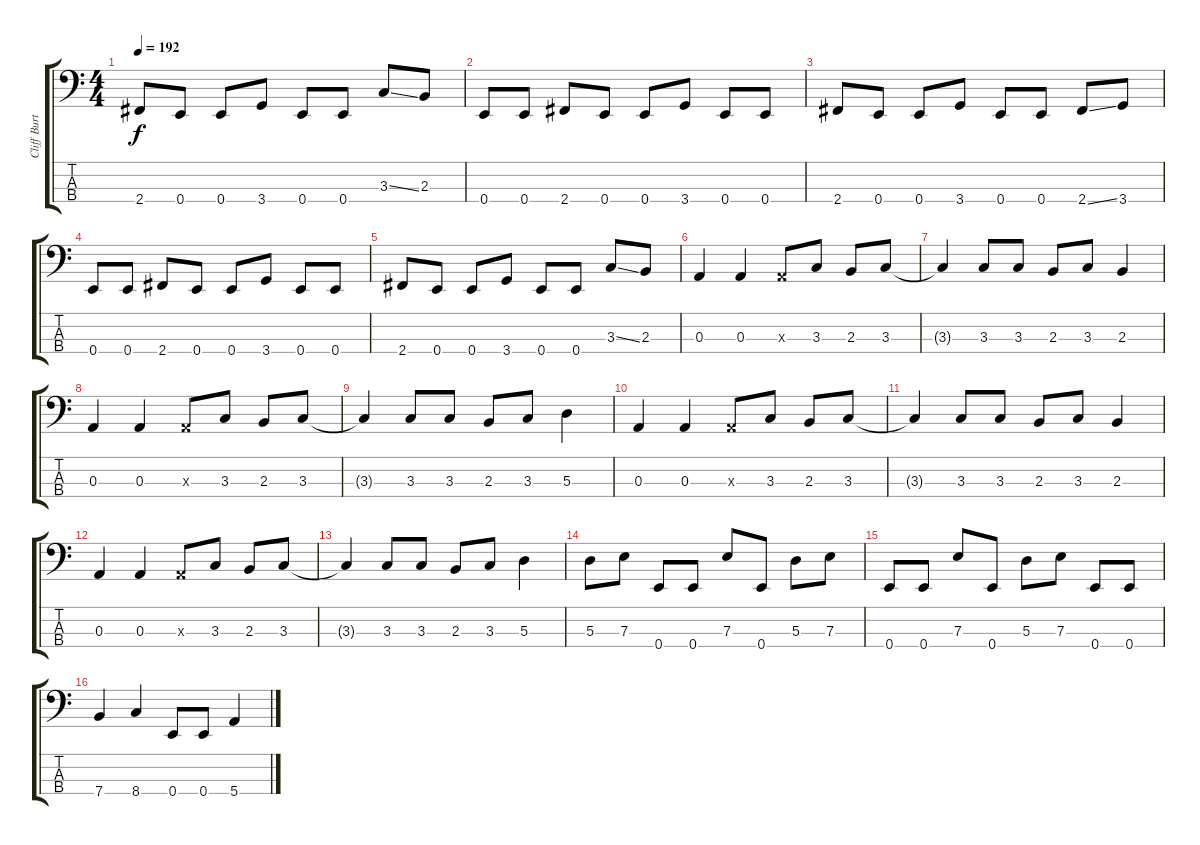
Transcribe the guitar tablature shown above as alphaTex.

\track ("Cliff Burton" "Cliff Burt") {instrument electricbasspick}
\staff {score tabs}
\tuning (G2 D2 A1 E1) {hide}
\ts (4 4)
\tempo 192
\clef f4
\ks c
2.4.8{dy f} 0.4.8 0.4.8 3.4.8 0.4.8 0.4.8 3.3{ss}.8 2.3.8 |
0.4.8 0.4.8 2.4.8 0.4.8 0.4.8 3.4.8 0.4.8 0.4.8 |
2.4.8 0.4.8 0.4.8 3.4.8 0.4.8 0.4.8 2.4{ss}.8 3.4.8 |
0.4.8 0.4.8 2.4.8 0.4.8 0.4.8 3.4.8 0.4.8 0.4.8 |
2.4.8 0.4.8 0.4.8 3.4.8 0.4.8 0.4.8 3.3{ss}.8 2.3.8 |
0.3.4 0.3.4 0.3{x}.8 3.3.8 2.3.8 3.3.8 |
3.3{t}.4 3.3.8 3.3.8 2.3.8 3.3.8 2.3.4 |
0.3.4 0.3.4 0.3{x}.8 3.3.8 2.3.8 3.3.8 |
3.3{t}.4 3.3.8 3.3.8 2.3.8 3.3.8 5.3.4 |
0.3.4 0.3.4 0.3{x}.8 3.3.8 2.3.8 3.3.8 |
3.3{t}.4 3.3.8 3.3.8 2.3.8 3.3.8 2.3.4 |
0.3.4 0.3.4 0.3{x}.8 3.3.8 2.3.8 3.3.8 |
3.3{t}.4 3.3.8 3.3.8 2.3.8 3.3.8 5.3.4 |
5.3.8 7.3.8 0.4.8 0.4.8 7.3.8 0.4.8 5.3.8 7.3.8 |
0.4.8 0.4.8 7.3.8 0.4.8 5.3.8 7.3.8 0.4.8 0.4.8 |
7.4.4 8.4.4 0.4.8 0.4.8 5.4.4
